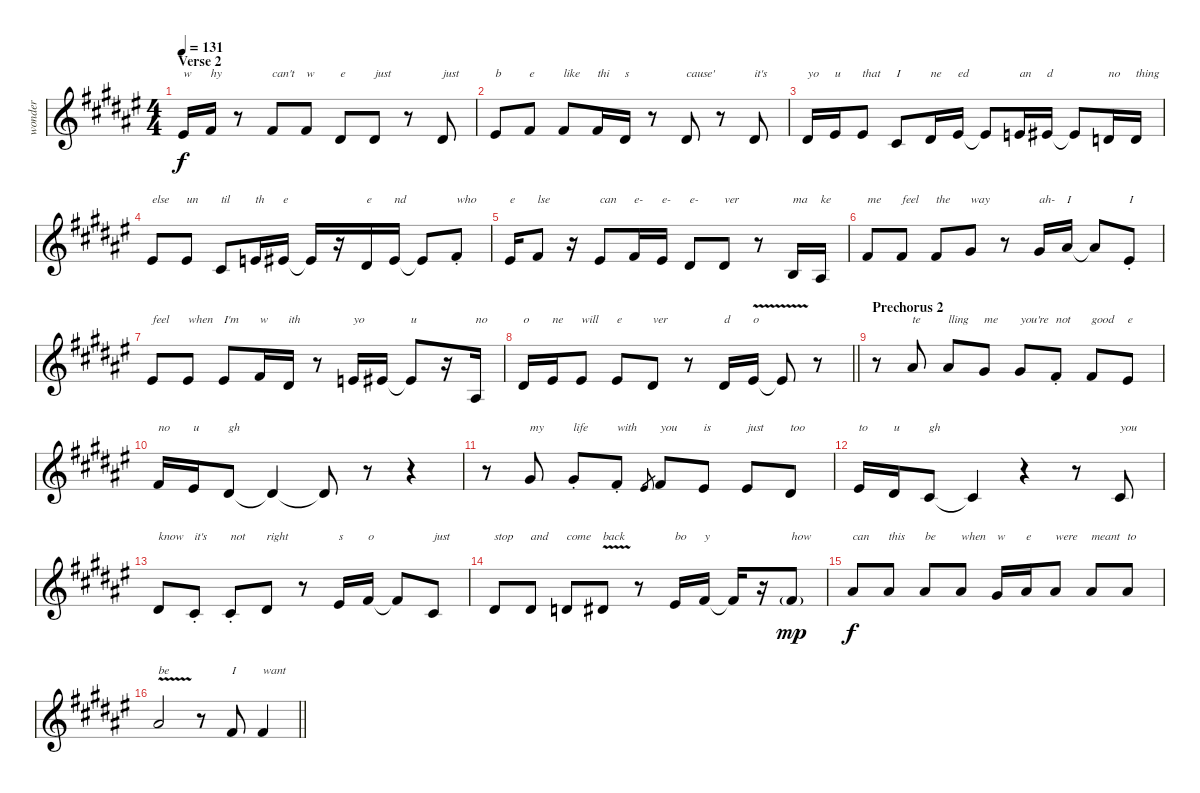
\track ("wonder" "wonder") {instrument lead2sawtooth}
\staff {score}
\tuning (E4 B3 G3 D3 A2 E2) {hide}
\ts (4 4)
\section ("" "Verse 2")
\tempo 131
\clef g2
\ks f#
1.1.16{txt "w" dy f} 2.1.16{txt "hy"} r.8 2.1.8{txt "can't"} 2.1.8{txt "w"} 4.2.8{txt "e"} 4.2.8{txt "just"} r.8 4.2.8{txt "just"} |
1.1.8{txt "b"} 2.1.8{txt "e"} 2.1.8{txt "like"} 2.1.16{txt "thi"} 4.2.16{txt "s"} r.8 4.2.8{txt "cause'"} r.8 4.2.8{txt "it's"} |
4.2.16{txt "yo"} 6.2.16{txt "u"} 6.2.8{txt "that"} 2.2.8{txt "I"} 4.2.16{txt "ne"} 1.1.16{txt "ed"} 1.1{t}.8 0.1.16{txt "an"} 1.1.16{txt "d"} 1.1{t}.8 3.2.16{txt "no"} 3.2.16{txt "thing"} |
1.1.8{txt "else"} 1.1.8{txt "un"} 2.2.8{txt "til"} 0.1.16{txt "th"} 1.1.16{txt "e"} 1.1{t}.16 r.16 4.2.16{txt "e"} 1.1.16{txt "nd"} 1.1{t}.8 2.1{st}.8{txt "who"} |
1.1.16{txt "e"} 2.1.8{txt "lse"} r.16 1.1.8{txt "can"} 2.1.16{txt "e-"} 1.1.16{txt "e-"} 4.2.8{txt "e-"} 4.2.8{txt "ver"} r.8 0.2.16{txt "ma"} 3.3.16{txt "ke"} |
2.1.8{txt "me"} 2.1.8{txt "feel"} 2.1.8{txt "the"} 4.1.8{txt "way"} r.8 4.1.16{txt "ah-"} 6.1.16{txt "I"} 6.1{t}.8 1.1{st}.8{txt "I"} |
1.1.8{txt "feel"} 1.1.8{txt "when"} 1.1.8{txt "I'm"} 2.1.16{txt "w"} 4.2.16{txt "ith"} r.8 0.1.16{txt "yo"} 1.1.16 1.1{t}.8{txt "u"} r.16 3.3.16{txt "no"} |
\barLineRight lightlight
4.2.16{txt "o"} 1.1.16{txt "ne"} 1.1.8{txt "will"} 1.1.8{txt "e"} 4.2.8{txt "ver"} r.8 4.2.16{txt "d"} 1.1{v}.16{txt "o"} 1.1{t}.8 r.8 |
\section ("" "Prechorus 2")
r.8 6.1.8{txt "te"} 6.1.8{txt "lling"} 4.1.8{txt "me"} 4.1.8{txt "you're"} 2.1{st}.8{txt "not"} 2.1.8{txt "good"} 1.1.8{txt "e"} |
2.1.16{txt "no"} 1.1.16{txt "u"} 4.2.8{txt "gh"} 4.2{t}.4 4.2{t}.8 r.8 r.4 |
r.8 4.1.8{txt "my"} 4.1{st}.8{txt "life"} 2.1{st}.8{txt "with"} 1.1.8{gr} 2.1.8{txt "you"} 1.1.8{txt "is"} 1.1.8{txt "just"} 4.2.8{txt "too"} |
1.1.16{txt "to"} 4.2.16{txt "u"} 2.2.8{txt "gh"} 2.2{t}.4 r.4 r.8 2.2.8{txt "you"} |
4.2.8{txt "know"} 2.2{st}.8{txt "it's"} 2.2{st}.8{txt "not"} 4.2.8{txt "right"} r.8 1.1.16{txt "s"} 2.1.16{txt "o"} 2.1{t}.8 2.2.8{txt "just"} |
4.2.8{txt "stop"} 4.2.8{txt "and"} 3.2.8{txt "come"} 4.2{v}.8{txt "back"} r.8 1.1.16{txt "bo"} 2.1.16{txt "y"} 2.1{t}.16 r.16 2.1{g}.8{txt "how" dy mp} |
6.1.8{txt "can" dy f} 6.1.8{txt "this"} 6.1.8{txt "be"} 6.1.8{txt "when"} 4.1.16{txt "w"} 6.1.16{txt "e"} 6.1.8{txt "were"} 6.1.8{txt "meant"} 6.1.8{txt "to"} |
\barLineRight lightlight
6.1{v}.2{txt "be"} r.8 2.1.8{txt "I"} 2.1.4{txt "want"}
